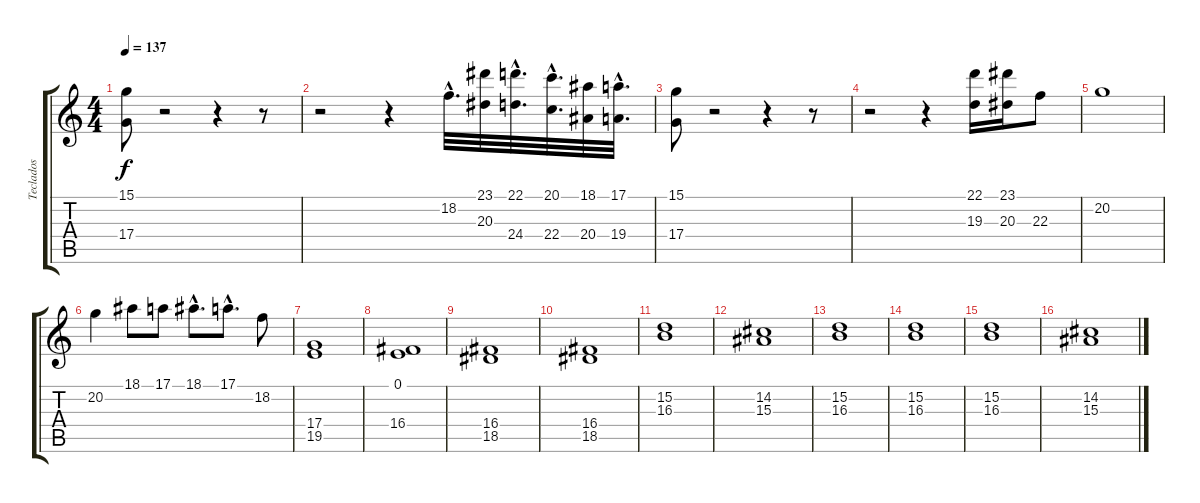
\track ("Teclados" "Teclados") {instrument synthstrings1}
\staff {score tabs}
\tuning (E4 B3 G3 D3 A2 E2) {hide}
\ts (4 4)
\tempo 137
\clef g2
\ks c
(15.1 17.4).8{dy f} r.2 r.4 r.8 |
r.2 r.4 18.2{hac}.32{d} (23.1 20.3).32 (22.1{hac} 24.4{hac}).32{d} (20.1{hac} 22.4{hac}).32{d} (18.1 20.4).32 (17.1{hac} 19.4{hac}).32{d} |
(15.1 17.4).8 r.2 r.4 r.8 |
r.2 r.4 (22.1 19.3).16 (23.1 20.3).16 22.3.8 |
20.2.1 |
20.2.4 18.1.8 17.1.8 18.1{hac}.8{d} 17.1{hac}.8{d} 18.2.8 |
(17.4 19.5).1 |
(0.1 16.4).1 |
(16.4 18.5).1 |
(16.4 18.5).1 |
(15.2 16.3).1 |
(14.2 15.3).1 |
(15.2 16.3).1 |
(15.2 16.3).1 |
(15.2 16.3).1 |
(14.2 15.3).1
